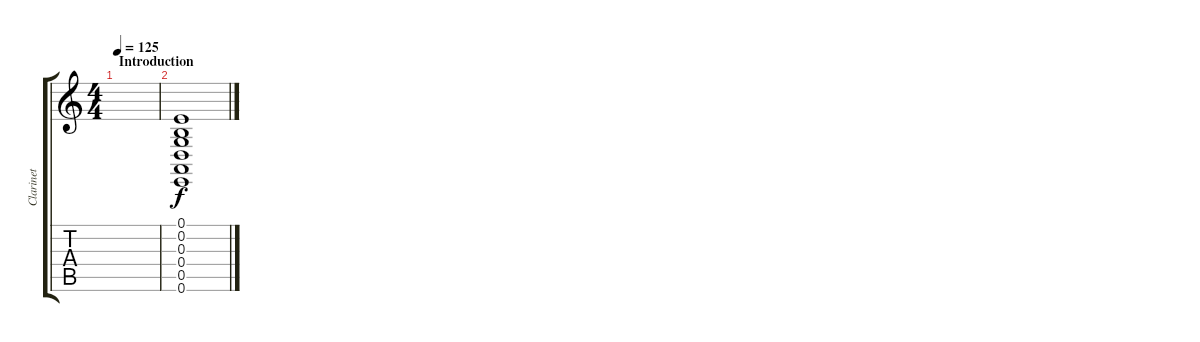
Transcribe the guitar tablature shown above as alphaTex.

\track ("Clarinet" "Clarinet") {instrument clarinet}
\staff {score tabs}
\tuning (E4 B3 G3 D3 A2 E2) {hide}
\ts (4 4)
\section ("" "Introduction")
\tempo 125
\clef g2
\ks c
|
(0.1 0.2 0.3 0.4 0.5 0.6).1{balance 4 instrument gunshot}
